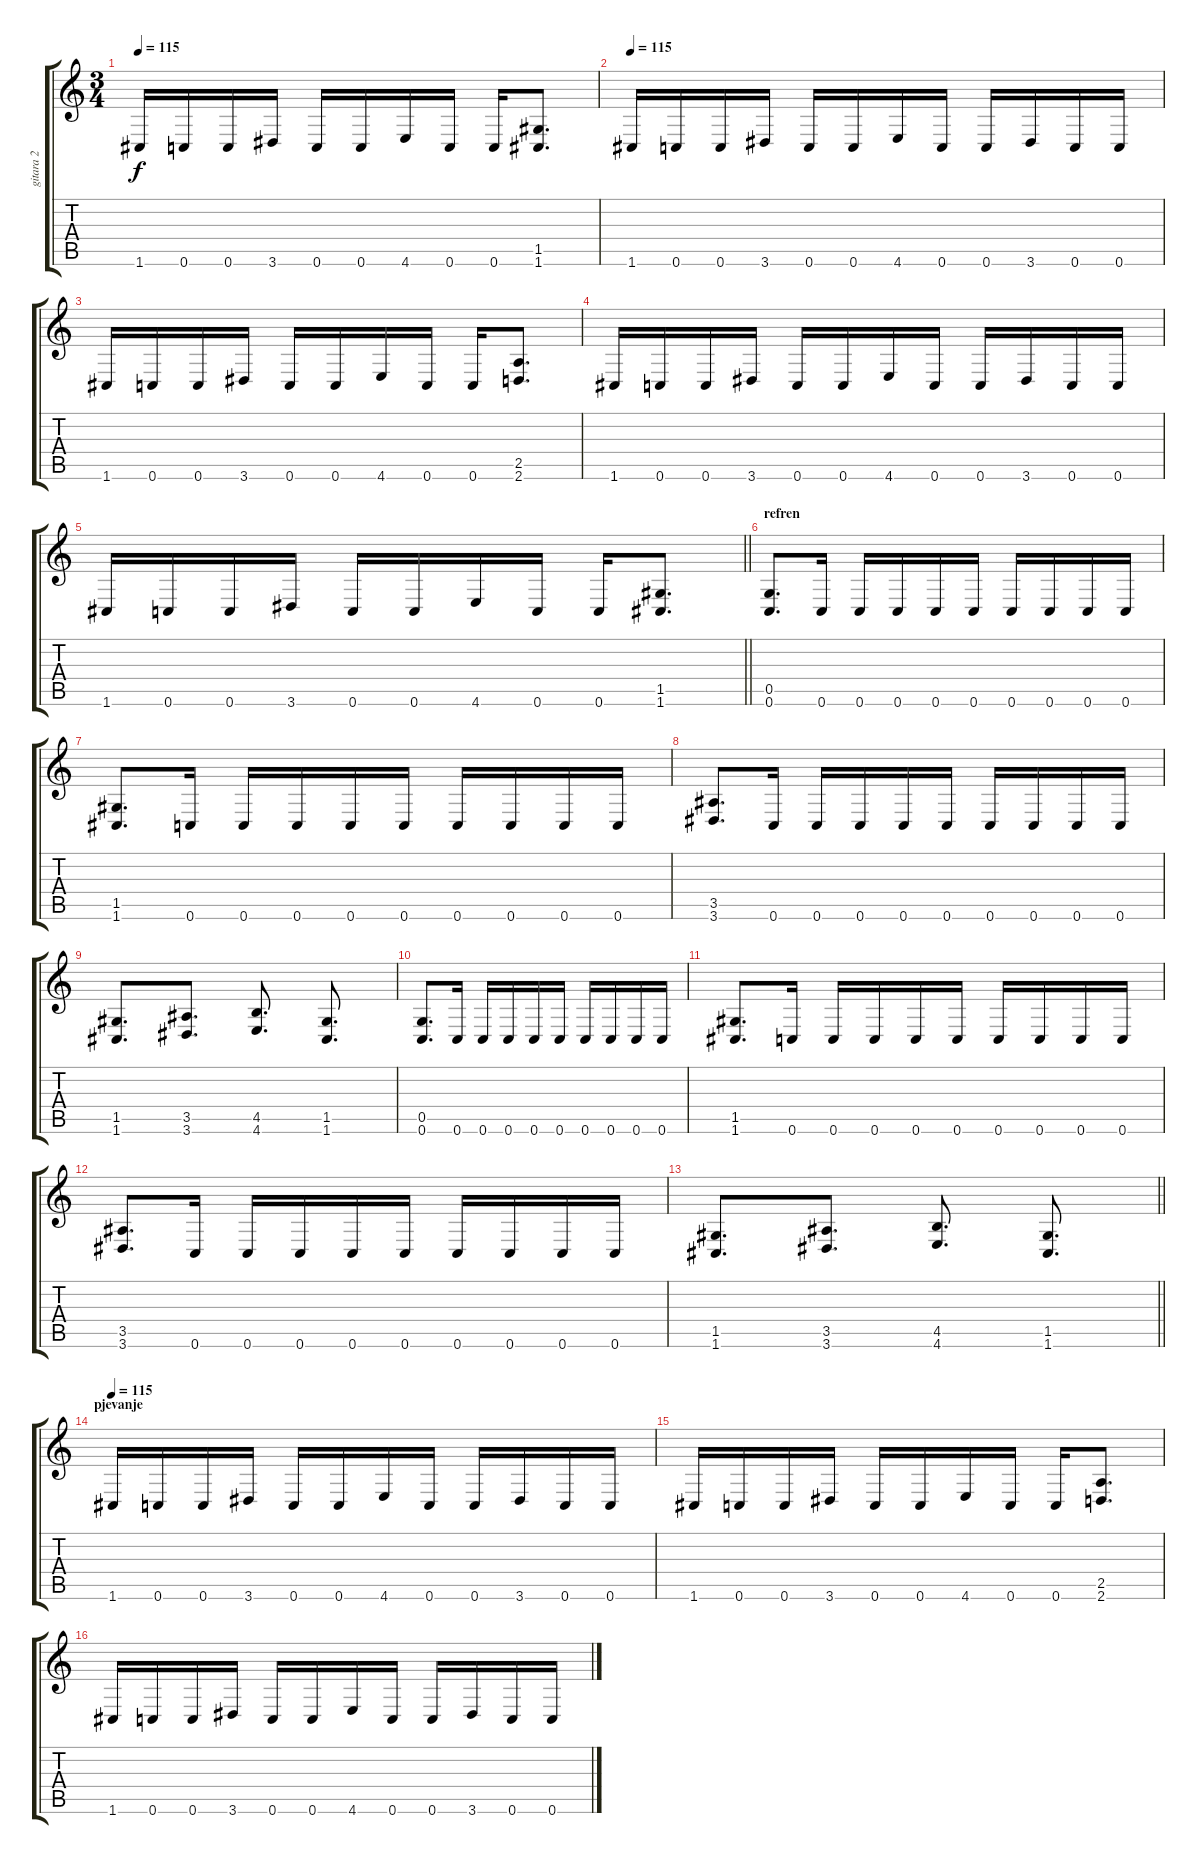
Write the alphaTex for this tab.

\track ("gitara 2" "gitara 2") {instrument distortionguitar}
\staff {score tabs}
\tuning (D4 A3 F3 C3 G2 C2) {hide}
\ts (3 4)
\tempo 115
\clef g2
\ks c
1.6.16{dy f} 0.6.16 0.6.16 3.6.16 0.6.16 0.6.16 4.6.16 0.6.16 0.6.16 (1.5 1.6).8{d} |
\tempo 115
1.6.16 0.6.16 0.6.16 3.6.16 0.6.16 0.6.16 4.6.16 0.6.16 0.6.16 3.6.16 0.6.16 0.6.16 |
1.6.16 0.6.16 0.6.16 3.6.16 0.6.16 0.6.16 4.6.16 0.6.16 0.6.16 (2.5 2.6).8{d} |
1.6.16 0.6.16 0.6.16 3.6.16 0.6.16 0.6.16 4.6.16 0.6.16 0.6.16 3.6.16 0.6.16 0.6.16 |
\barLineRight lightlight
1.6.16 0.6.16 0.6.16 3.6.16 0.6.16 0.6.16 4.6.16 0.6.16 0.6.16 (1.5 1.6).8{d} |
\section ("" "refren")
(0.5 0.6).8{d} 0.6.16 0.6.16 0.6.16 0.6.16 0.6.16 0.6.16 0.6.16 0.6.16 0.6.16 |
(1.5 1.6).8{d} 0.6.16 0.6.16 0.6.16 0.6.16 0.6.16 0.6.16 0.6.16 0.6.16 0.6.16 |
(3.5 3.6).8{d} 0.6.16 0.6.16 0.6.16 0.6.16 0.6.16 0.6.16 0.6.16 0.6.16 0.6.16 |
(1.5 1.6).8{d} (3.5 3.6).8{d} (4.5 4.6).8{d} (1.5 1.6).8{d} |
(0.5 0.6).8{d} 0.6.16 0.6.16 0.6.16 0.6.16 0.6.16 0.6.16 0.6.16 0.6.16 0.6.16 |
(1.5 1.6).8{d} 0.6.16 0.6.16 0.6.16 0.6.16 0.6.16 0.6.16 0.6.16 0.6.16 0.6.16 |
(3.5 3.6).8{d} 0.6.16 0.6.16 0.6.16 0.6.16 0.6.16 0.6.16 0.6.16 0.6.16 0.6.16 |
\barLineRight lightlight
(1.5 1.6).8{d} (3.5 3.6).8{d} (4.5 4.6).8{d} (1.5 1.6).8{d} |
\section ("" "pjevanje")
\tempo 115
1.6.16 0.6.16 0.6.16 3.6.16 0.6.16 0.6.16 4.6.16 0.6.16 0.6.16 3.6.16 0.6.16 0.6.16 |
1.6.16 0.6.16 0.6.16 3.6.16 0.6.16 0.6.16 4.6.16 0.6.16 0.6.16 (2.5 2.6).8{d} |
1.6.16 0.6.16 0.6.16 3.6.16 0.6.16 0.6.16 4.6.16 0.6.16 0.6.16 3.6.16 0.6.16 0.6.16
